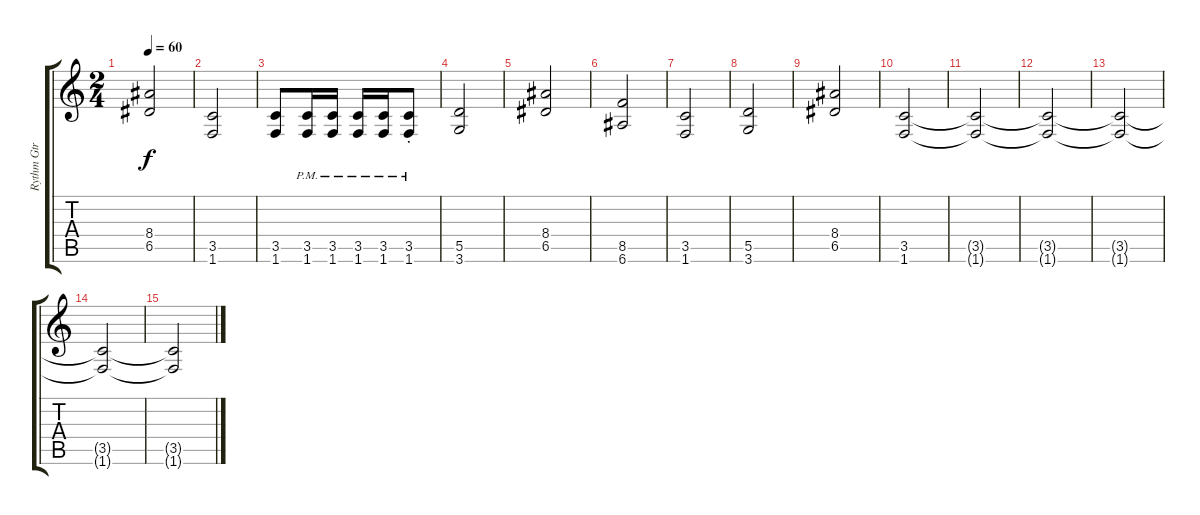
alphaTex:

\track ("Rythm Gtr" "Rythm Gtr") {instrument distortionguitar}
\staff {score tabs}
\tuning (E4 B3 G3 D3 A2 E2) {hide}
\ts (2 4)
\tempo 60
\clef g2
\ks c
(8.4 6.5).2{dy f} |
(3.5 1.6).2 |
(3.5 1.6).8 (3.5{pm} 1.6{pm}).16 (3.5{pm} 1.6{pm}).16 (3.5{pm} 1.6{pm}).16 (3.5{pm} 1.6{pm}).16 (3.5{pm st} 1.6{pm st}).8 |
(5.5 3.6).2 |
(8.4 6.5).2 |
(8.5 6.6).2 |
(3.5 1.6).2 |
(5.5 3.6).2 |
(8.4 6.5).2 |
(3.5 1.6).2{volume 0} |
(3.5{t} 1.6{t}).2 |
(3.5{t} 1.6{t}).2 |
(3.5{t} 1.6{t}).2 |
(3.5{t} 1.6{t}).2 |
(3.5{t} 1.6{t}).2
